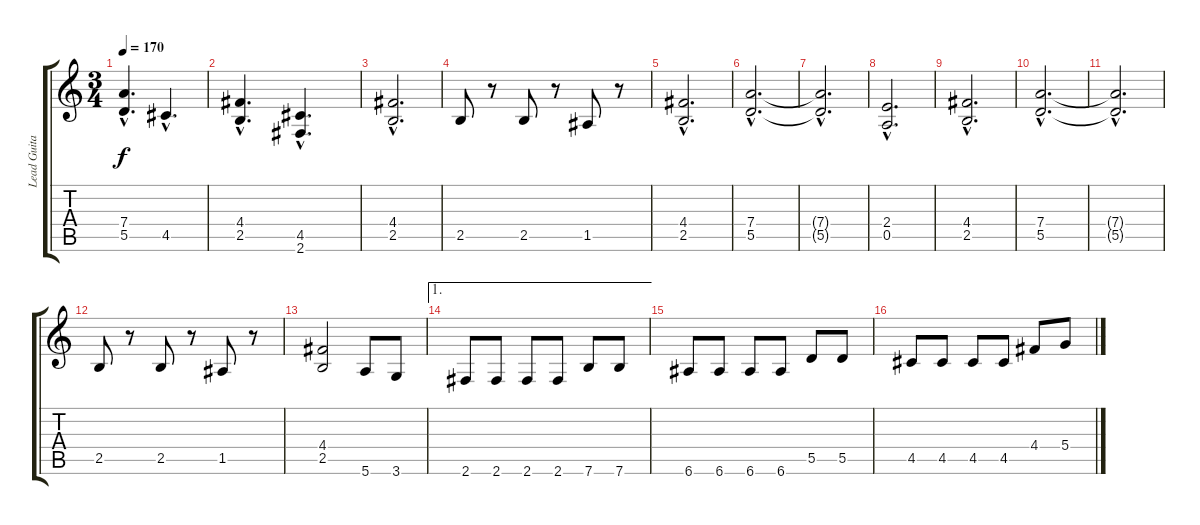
\track ("Lead Guitar" "Lead Guita") {instrument distortionguitar}
\staff {score tabs}
\tuning (E4 B3 G3 D3 A2 E2) {hide}
\ts (3 4)
\tempo 170
\clef g2
\ks c
(7.4{hac} 5.5{hac}).4{d dy f} 4.5{hac}.4{d} |
(4.4{hac} 2.5{hac}).4{d} (4.5{hac} 2.6{hac}).4{d} |
(4.4{hac} 2.5{hac}).2{d} |
2.5.8 r.8 2.5.8 r.8 1.5.8 r.8 |
(4.4{hac} 2.5{hac}).2{d} |
(7.4{hac} 5.5{hac}).2{d} |
(7.4{hac t} 5.5{hac t}).2{d} |
(2.4{hac} 0.5{hac}).2{d} |
(4.4{hac} 2.5{hac}).2{d} |
(7.4{hac} 5.5{hac}).2{d} |
(7.4{hac t} 5.5{hac t}).2{d} |
2.5.8 r.8 2.5.8 r.8 1.5.8 r.8 |
(4.4 2.5).2 5.6.8 3.6.8 |
\ae 1
2.6.8 2.6.8 2.6.8 2.6.8 7.6.8 7.6.8 |
6.6.8 6.6.8 6.6.8 6.6.8 5.5.8 5.5.8 |
4.5.8 4.5.8 4.5.8 4.5.8 4.4.8 5.4.8
